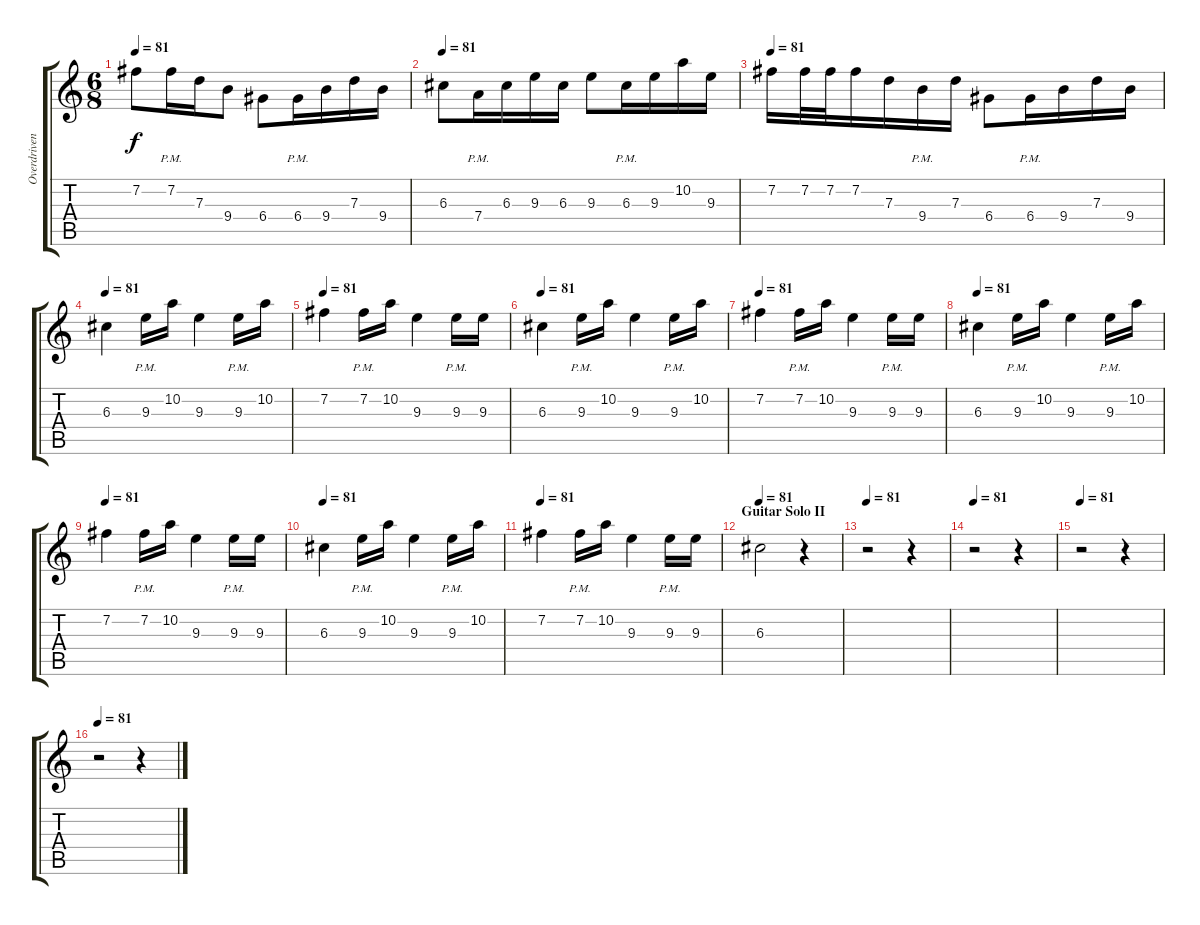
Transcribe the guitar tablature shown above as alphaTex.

\track ("Overdriven Guitar II" "Overdriven") {instrument overdrivenguitar}
\staff {score tabs}
\tuning (E4 B3 G3 D3 A2 D2) {hide}
\ts (6 8)
\tempo 81
\clef g2
\ks c
7.2.8{dy f} 7.2{pm}.16 7.3.16 9.4.8 6.4.8 6.4{pm}.16 9.4.16 7.3.16 9.4.16 |
\tempo 81
6.3.8 7.4{pm}.16 6.3.16 9.3.16 6.3.16 9.3.8 6.3{pm}.16 9.3.16 10.2.16 9.3.16 |
\tempo 81
7.2.16 7.2.32 7.2.32 7.2.16 7.3.16 9.4{pm}.16 7.3.16 6.4.8 6.4{pm}.16 9.4.16 7.3.16 9.4.16 |
\tempo 81
6.3.4 9.3{pm}.16 10.2.16 9.3.4 9.3{pm}.16 10.2.16 |
\tempo 81
7.2.4 7.2{pm}.16 10.2.16 9.3.4 9.3{pm}.16 9.3.16 |
\tempo 81
6.3.4 9.3{pm}.16 10.2.16 9.3.4 9.3{pm}.16 10.2.16 |
\tempo 81
7.2.4 7.2{pm}.16 10.2.16 9.3.4 9.3{pm}.16 9.3.16 |
\tempo 81
6.3.4 9.3{pm}.16 10.2.16 9.3.4 9.3{pm}.16 10.2.16 |
\tempo 81
7.2.4 7.2{pm}.16 10.2.16 9.3.4 9.3{pm}.16 9.3.16 |
\tempo 81
6.3.4 9.3{pm}.16 10.2.16 9.3.4 9.3{pm}.16 10.2.16 |
\tempo 81
7.2.4 7.2{pm}.16 10.2.16 9.3.4 9.3{pm}.16 9.3.16 |
\section ("" "Guitar Solo II")
\tempo 81
6.3.2{volume 1} r.4 |
\tempo 81
r.2 r.4 |
\tempo 81
r.2 r.4 |
\tempo 81
r.2 r.4 |
\tempo 81
r.2 r.4
